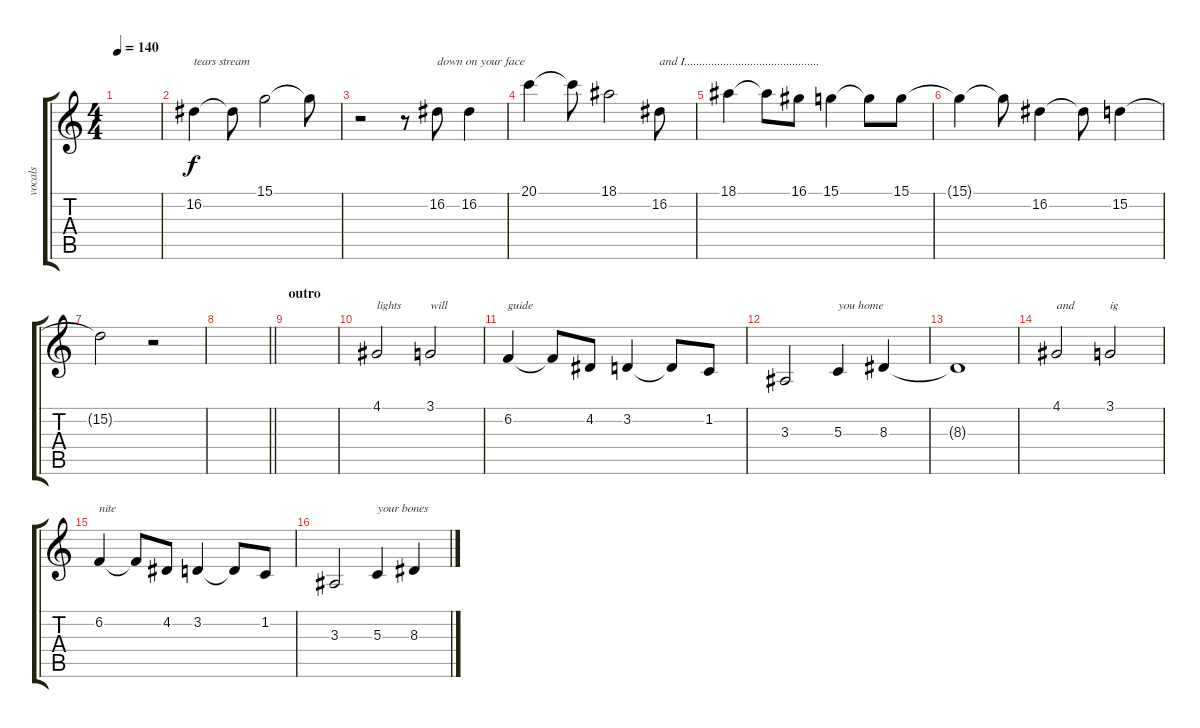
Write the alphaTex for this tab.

\track ("vocals" "vocals") {instrument flute}
\staff {score tabs}
\tuning (E4 B3 G3 D3 A2 E2) {hide}
\ts (4 4)
\tempo 140
\clef g2
\ks c
|
16.2.4{txt "tears stream"} 16.2{t}.8 15.1.2 15.1{t}.8 |
r.2 r.8 16.2.8{txt "down on your face"} 16.2.4 |
20.1.4 20.1{t}.8 18.1.2 16.2.8{txt "and I............................................."} |
18.1.4 18.1{t}.8 16.1.8 15.1.4 15.1{t}.8 15.1.8 |
15.1{t}.4 15.1{t}.8 16.2.4 16.2{t}.8 15.2.4 |
15.2{t}.2 r.2 |
\barLineRight lightlight
|
\section ("" "outro")
|
4.1.2{txt "lights" volume 9} 3.1.2{txt "will"} |
6.2.4{txt "guide"} 6.2{t}.8 4.2.8 3.2.4 3.2{t}.8 1.2.8 |
3.3.2 5.3.4{txt "you home"} 8.3.4 |
8.3{t}.1 |
4.1.2{txt "and"} 3.1.2{txt "ig"} |
6.2.4{txt "nite"} 6.2{t}.8 4.2.8 3.2.4 3.2{t}.8 1.2.8 |
3.3.2 5.3.4{txt "your bones"} 8.3.4
